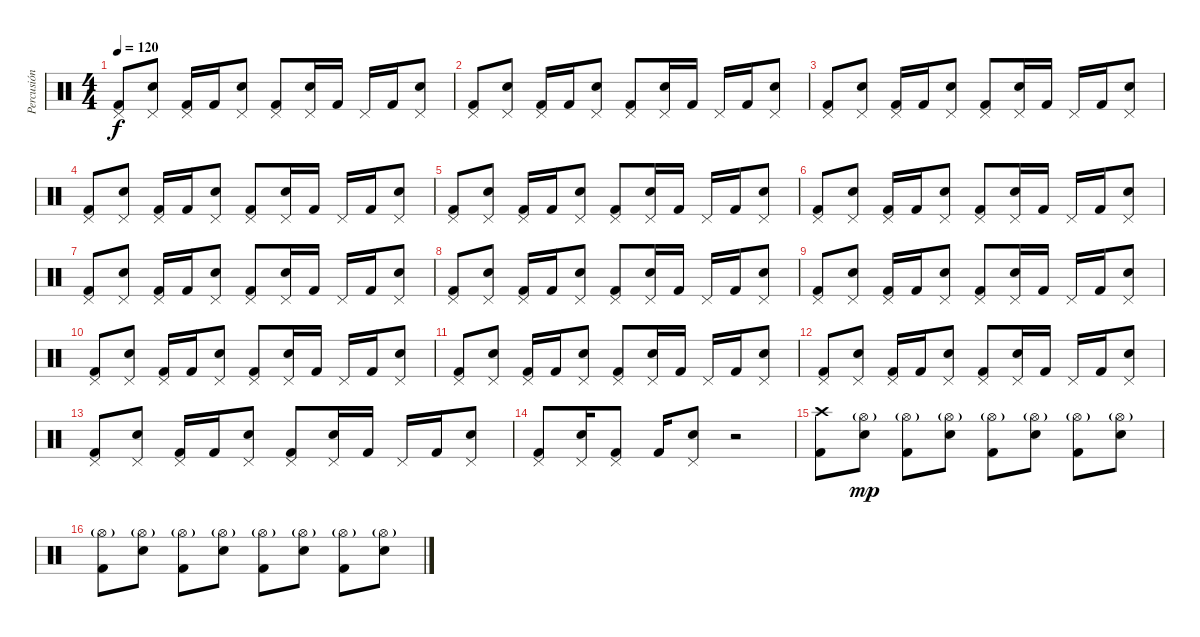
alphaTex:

\track ("Percusión" "Percusión") {instrument percussion}
\staff {score}
\articulation defaults
\ts (4 4)
\tempo 120
\clef neutral
\ks c
("Pedal Hi-Hat (hit)" "Kick (hit) 2").8{dy f} ("Pedal Hi-Hat (hit)" "Snare (hit) 2").8 ("Pedal Hi-Hat (hit)" "Kick (hit) 2").16 "Kick (hit) 2".16 ("Pedal Hi-Hat (hit)" "Snare (hit) 2").8 ("Pedal Hi-Hat (hit)" "Kick (hit) 2").8 ("Pedal Hi-Hat (hit)" "Snare (hit) 2").16 "Kick (hit) 2".16 "Pedal Hi-Hat (hit)".16 "Kick (hit) 2".16 ("Pedal Hi-Hat (hit)" "Snare (hit) 2").8 |
("Pedal Hi-Hat (hit)" "Kick (hit) 2").8 ("Pedal Hi-Hat (hit)" "Snare (hit) 2").8 ("Pedal Hi-Hat (hit)" "Kick (hit) 2").16 "Kick (hit) 2".16 ("Pedal Hi-Hat (hit)" "Snare (hit) 2").8 ("Pedal Hi-Hat (hit)" "Kick (hit) 2").8 ("Pedal Hi-Hat (hit)" "Snare (hit) 2").16 "Kick (hit) 2".16 "Pedal Hi-Hat (hit)".16 "Kick (hit) 2".16 ("Pedal Hi-Hat (hit)" "Snare (hit) 2").8 |
("Pedal Hi-Hat (hit)" "Kick (hit) 2").8 ("Pedal Hi-Hat (hit)" "Snare (hit) 2").8 ("Pedal Hi-Hat (hit)" "Kick (hit) 2").16 "Kick (hit) 2".16 ("Pedal Hi-Hat (hit)" "Snare (hit) 2").8 ("Pedal Hi-Hat (hit)" "Kick (hit) 2").8 ("Pedal Hi-Hat (hit)" "Snare (hit) 2").16 "Kick (hit) 2".16 "Pedal Hi-Hat (hit)".16 "Kick (hit) 2".16 ("Pedal Hi-Hat (hit)" "Snare (hit) 2").8 |
("Pedal Hi-Hat (hit)" "Kick (hit) 2").8 ("Pedal Hi-Hat (hit)" "Snare (hit) 2").8 ("Pedal Hi-Hat (hit)" "Kick (hit) 2").16 "Kick (hit) 2".16 ("Pedal Hi-Hat (hit)" "Snare (hit) 2").8 ("Pedal Hi-Hat (hit)" "Kick (hit) 2").8 ("Pedal Hi-Hat (hit)" "Snare (hit) 2").16 "Kick (hit) 2".16 "Pedal Hi-Hat (hit)".16 "Kick (hit) 2".16 ("Pedal Hi-Hat (hit)" "Snare (hit) 2").8 |
("Pedal Hi-Hat (hit)" "Kick (hit) 2").8 ("Pedal Hi-Hat (hit)" "Snare (hit) 2").8 ("Pedal Hi-Hat (hit)" "Kick (hit) 2").16 "Kick (hit) 2".16 ("Pedal Hi-Hat (hit)" "Snare (hit) 2").8 ("Pedal Hi-Hat (hit)" "Kick (hit) 2").8 ("Pedal Hi-Hat (hit)" "Snare (hit) 2").16 "Kick (hit) 2".16 "Pedal Hi-Hat (hit)".16 "Kick (hit) 2".16 ("Pedal Hi-Hat (hit)" "Snare (hit) 2").8 |
("Pedal Hi-Hat (hit)" "Kick (hit) 2").8 ("Pedal Hi-Hat (hit)" "Snare (hit) 2").8 ("Pedal Hi-Hat (hit)" "Kick (hit) 2").16 "Kick (hit) 2".16 ("Pedal Hi-Hat (hit)" "Snare (hit) 2").8 ("Pedal Hi-Hat (hit)" "Kick (hit) 2").8 ("Pedal Hi-Hat (hit)" "Snare (hit) 2").16 "Kick (hit) 2".16 "Pedal Hi-Hat (hit)".16 "Kick (hit) 2".16 ("Pedal Hi-Hat (hit)" "Snare (hit) 2").8 |
("Pedal Hi-Hat (hit)" "Kick (hit) 2").8 ("Pedal Hi-Hat (hit)" "Snare (hit) 2").8 ("Pedal Hi-Hat (hit)" "Kick (hit) 2").16 "Kick (hit) 2".16 ("Pedal Hi-Hat (hit)" "Snare (hit) 2").8 ("Pedal Hi-Hat (hit)" "Kick (hit) 2").8 ("Pedal Hi-Hat (hit)" "Snare (hit) 2").16 "Kick (hit) 2".16 "Pedal Hi-Hat (hit)".16 "Kick (hit) 2".16 ("Pedal Hi-Hat (hit)" "Snare (hit) 2").8 |
("Pedal Hi-Hat (hit)" "Kick (hit) 2").8 ("Pedal Hi-Hat (hit)" "Snare (hit) 2").8 ("Pedal Hi-Hat (hit)" "Kick (hit) 2").16 "Kick (hit) 2".16 ("Pedal Hi-Hat (hit)" "Snare (hit) 2").8 ("Pedal Hi-Hat (hit)" "Kick (hit) 2").8 ("Pedal Hi-Hat (hit)" "Snare (hit) 2").16 "Kick (hit) 2".16 "Pedal Hi-Hat (hit)".16 "Kick (hit) 2".16 ("Pedal Hi-Hat (hit)" "Snare (hit) 2").8 |
("Pedal Hi-Hat (hit)" "Kick (hit) 2").8 ("Pedal Hi-Hat (hit)" "Snare (hit) 2").8 ("Pedal Hi-Hat (hit)" "Kick (hit) 2").16 "Kick (hit) 2".16 ("Pedal Hi-Hat (hit)" "Snare (hit) 2").8 ("Pedal Hi-Hat (hit)" "Kick (hit) 2").8 ("Pedal Hi-Hat (hit)" "Snare (hit) 2").16 "Kick (hit) 2".16 "Pedal Hi-Hat (hit)".16 "Kick (hit) 2".16 ("Pedal Hi-Hat (hit)" "Snare (hit) 2").8 |
("Pedal Hi-Hat (hit)" "Kick (hit) 2").8 ("Pedal Hi-Hat (hit)" "Snare (hit) 2").8 ("Pedal Hi-Hat (hit)" "Kick (hit) 2").16 "Kick (hit) 2".16 ("Pedal Hi-Hat (hit)" "Snare (hit) 2").8 ("Pedal Hi-Hat (hit)" "Kick (hit) 2").8 ("Pedal Hi-Hat (hit)" "Snare (hit) 2").16 "Kick (hit) 2".16 "Pedal Hi-Hat (hit)".16 "Kick (hit) 2".16 ("Pedal Hi-Hat (hit)" "Snare (hit) 2").8 |
("Pedal Hi-Hat (hit)" "Kick (hit) 2").8 ("Pedal Hi-Hat (hit)" "Snare (hit) 2").8 ("Pedal Hi-Hat (hit)" "Kick (hit) 2").16 "Kick (hit) 2".16 ("Pedal Hi-Hat (hit)" "Snare (hit) 2").8 ("Pedal Hi-Hat (hit)" "Kick (hit) 2").8 ("Pedal Hi-Hat (hit)" "Snare (hit) 2").16 "Kick (hit) 2".16 "Pedal Hi-Hat (hit)".16 "Kick (hit) 2".16 ("Pedal Hi-Hat (hit)" "Snare (hit) 2").8 |
("Pedal Hi-Hat (hit)" "Kick (hit) 2").8 ("Pedal Hi-Hat (hit)" "Snare (hit) 2").8 ("Pedal Hi-Hat (hit)" "Kick (hit) 2").16 "Kick (hit) 2".16 ("Pedal Hi-Hat (hit)" "Snare (hit) 2").8 ("Pedal Hi-Hat (hit)" "Kick (hit) 2").8 ("Pedal Hi-Hat (hit)" "Snare (hit) 2").16 "Kick (hit) 2".16 "Pedal Hi-Hat (hit)".16 "Kick (hit) 2".16 ("Pedal Hi-Hat (hit)" "Snare (hit) 2").8 |
("Pedal Hi-Hat (hit)" "Kick (hit) 2").8 ("Pedal Hi-Hat (hit)" "Snare (hit) 2").8 ("Pedal Hi-Hat (hit)" "Kick (hit) 2").16 "Kick (hit) 2".16 ("Pedal Hi-Hat (hit)" "Snare (hit) 2").8 ("Pedal Hi-Hat (hit)" "Kick (hit) 2").8 ("Pedal Hi-Hat (hit)" "Snare (hit) 2").16 "Kick (hit) 2".16 "Pedal Hi-Hat (hit)".16 "Kick (hit) 2".16 ("Pedal Hi-Hat (hit)" "Snare (hit) 2").8 |
("Pedal Hi-Hat (hit)" "Kick (hit) 2").8 ("Pedal Hi-Hat (hit)" "Snare (hit) 2").16 ("Pedal Hi-Hat (hit)" "Kick (hit) 2").8 "Kick (hit) 2".16 ("Pedal Hi-Hat (hit)" "Snare (hit) 2").8 r.2 |
("Crash high (hit)" "Kick (hit) 2").8 ("Hi-Hat (open)"{g} "Snare (hit) 2").8{dy mp} ("Hi-Hat (open)"{g} "Kick (hit) 2").8 ("Hi-Hat (open)"{g} "Snare (hit) 2").8 ("Hi-Hat (open)"{g} "Kick (hit) 2").8 ("Hi-Hat (open)"{g} "Snare (hit) 2").8 ("Hi-Hat (open)"{g} "Kick (hit) 2").8 ("Hi-Hat (open)"{g} "Snare (hit) 2").8 |
("Hi-Hat (open)"{g} "Kick (hit) 2").8 ("Hi-Hat (open)"{g} "Snare (hit) 2").8 ("Hi-Hat (open)"{g} "Kick (hit) 2").8 ("Hi-Hat (open)"{g} "Snare (hit) 2").8 ("Hi-Hat (open)"{g} "Kick (hit) 2").8 ("Hi-Hat (open)"{g} "Snare (hit) 2").8 ("Hi-Hat (open)"{g} "Kick (hit) 2").8 ("Hi-Hat (open)"{g} "Snare (hit) 2").8
